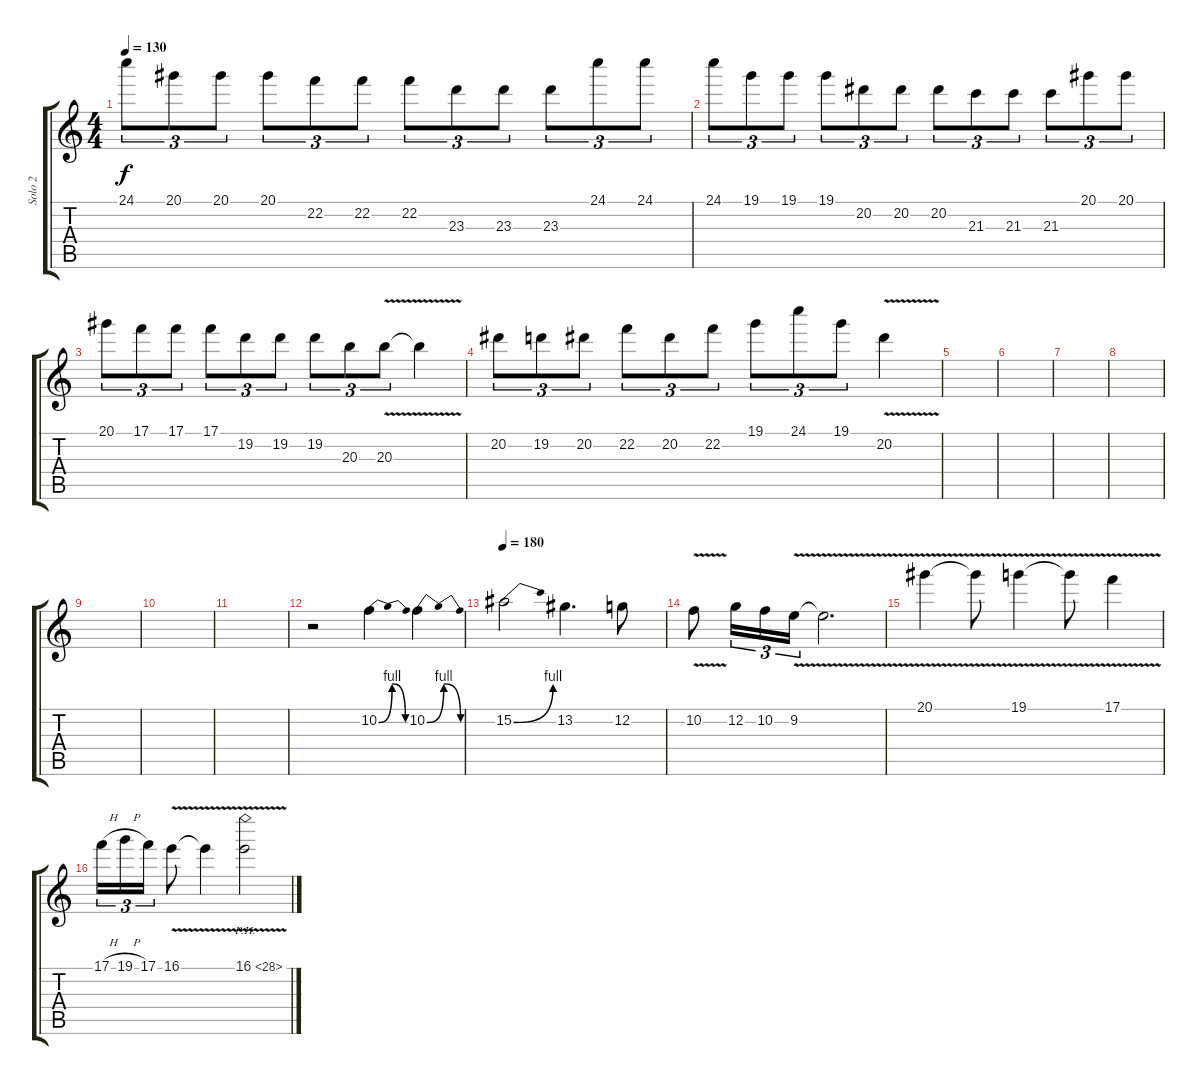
\track ("Solo 2" "Solo 2") {instrument distortionguitar}
\staff {score tabs}
\tuning (C4 G3 Eb3 Bb2 F2 C2) {hide}
\ts (4 4)
\tempo 130
\clef g2
\ks c
24.1.8{tu (3 2) dy f} 20.1.8{tu (3 2)} 20.1.8{tu (3 2)} 20.1.8{tu (3 2)} 22.2.8{tu (3 2)} 22.2.8{tu (3 2)} 22.2.8{tu (3 2)} 23.3.8{tu (3 2)} 23.3.8{tu (3 2)} 23.3.8{tu (3 2)} 24.1.8{tu (3 2)} 24.1.8{tu (3 2)} |
24.1.8{tu (3 2)} 19.1.8{tu (3 2)} 19.1.8{tu (3 2)} 19.1.8{tu (3 2)} 20.2.8{tu (3 2)} 20.2.8{tu (3 2)} 20.2.8{tu (3 2)} 21.3.8{tu (3 2)} 21.3.8{tu (3 2)} 21.3.8{tu (3 2)} 20.1.8{tu (3 2)} 20.1.8{tu (3 2)} |
20.1.8{tu (3 2)} 17.1.8{tu (3 2)} 17.1.8{tu (3 2)} 17.1.8{tu (3 2)} 19.2.8{tu (3 2)} 19.2.8{tu (3 2)} 19.2.8{tu (3 2)} 20.3.8{tu (3 2)} 20.3{v}.8{tu (3 2)} 20.3{t}.4 |
20.2.8{tu (3 2)} 19.2.8{tu (3 2)} 20.2.8{tu (3 2)} 22.2.8{tu (3 2)} 20.2.8{tu (3 2)} 22.2.8{tu (3 2)} 19.1.8{tu (3 2)} 24.1.8{tu (3 2)} 19.1.8{tu (3 2)} 20.2{v}.4 |
|
|
|
|
|
|
|
r.2 10.2{be (bendrelease 0 0 30 4 30 4 60 0)}.4 10.2{be (bendrelease 0 0 30 4 30 4 60 0)}.4 |
\tempo 180
15.2{be (bend 0 0 60 4)}.2 13.2.4{d} 12.2.8 |
10.2{v}.8 12.2.16{tu (3 2)} 10.2.16{tu (3 2)} 9.2{v}.16{tu (3 2)} 9.2{t}.2{d} |
20.1{v}.4 20.1{t}.8 19.1{v}.4 19.1{t}.8 17.1{v}.4 |
17.1{h}.16{tu (3 2)} 19.1{h}.16{tu (3 2)} 17.1.16{tu (3 2)} 16.1{v}.8 16.1{t}.4 16.1{ph 12 v}.2
